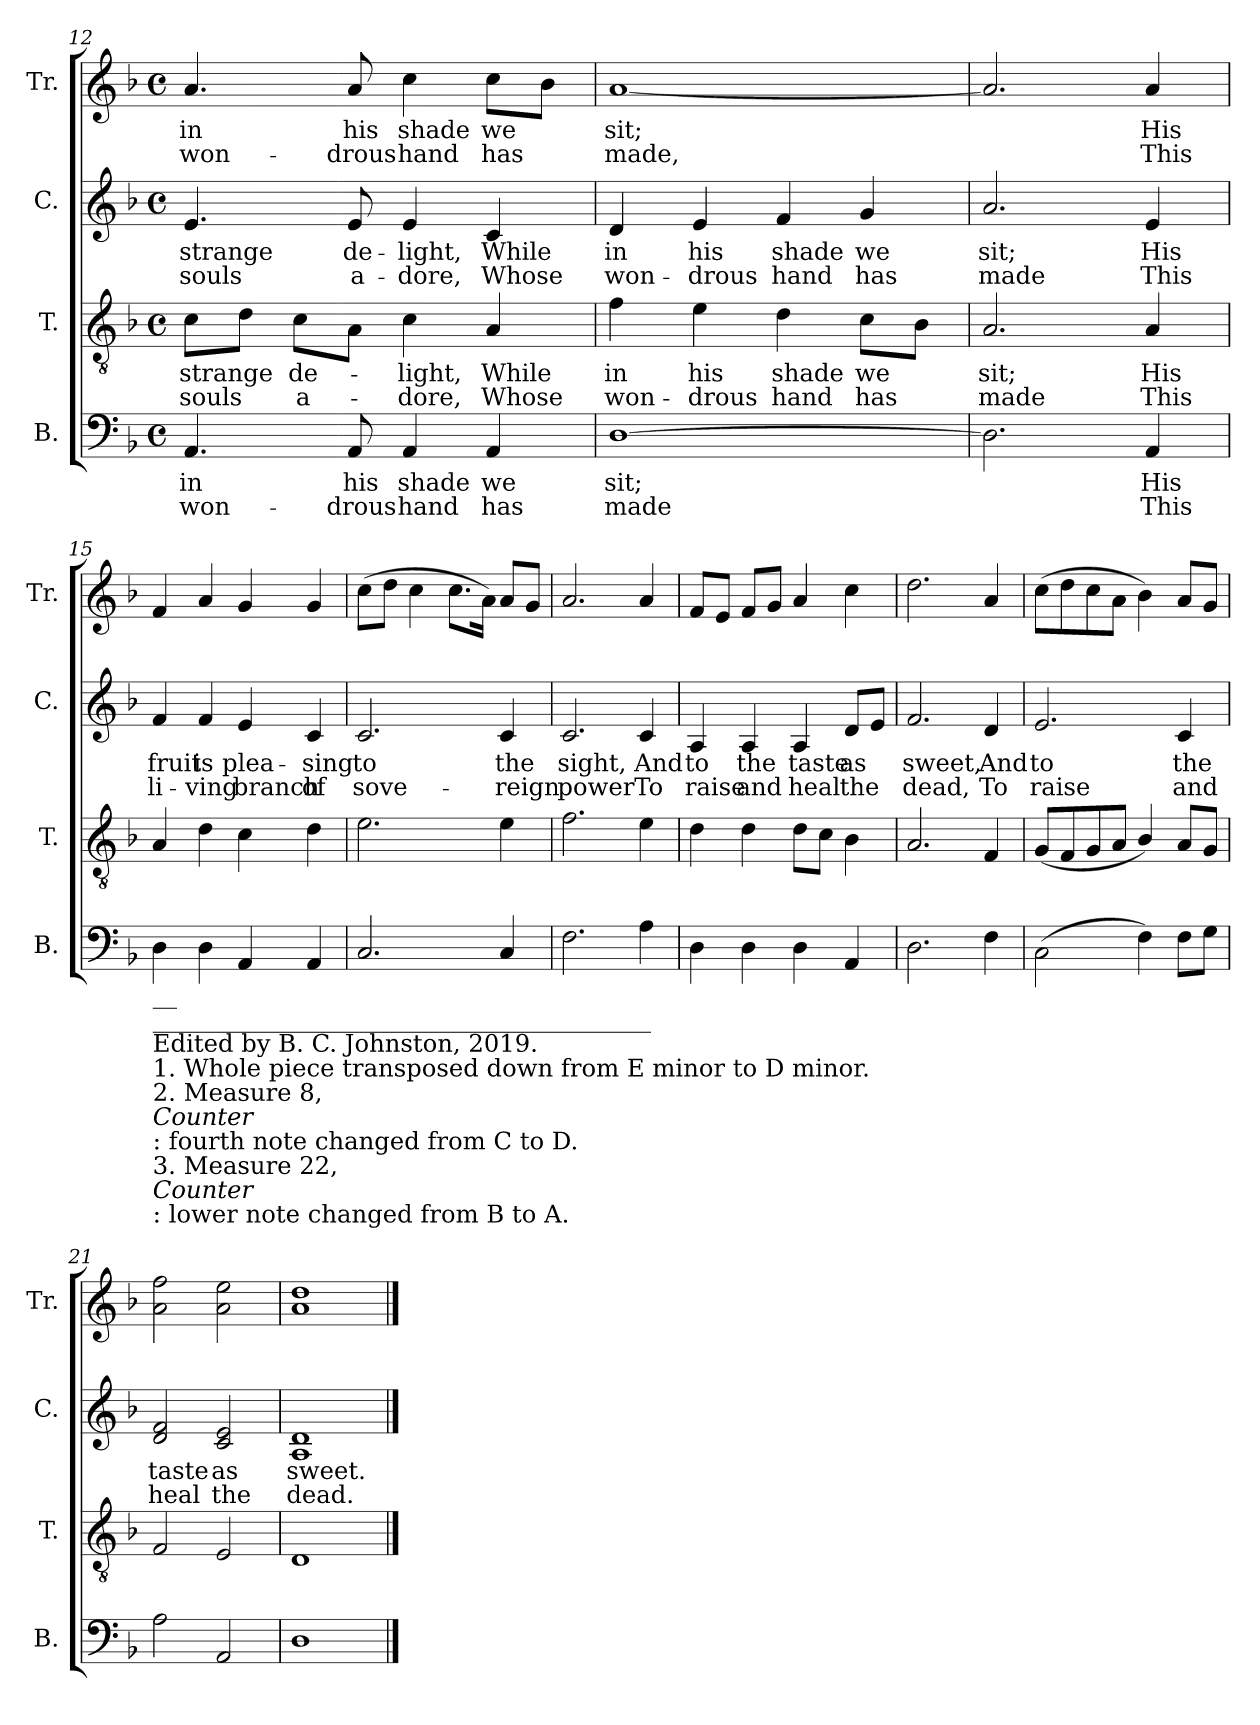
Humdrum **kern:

**kern	**text	**text	**kern	**text	**text	**kern	**text	**text	**kern	**text	**text
*part4	*part4	*part4	*part3	*part3	*part3	*part2	*part2	*part2	*part1	*part1	*part1
*staff4	*staff4	*staff4	*staff3	*staff3	*staff3	*staff2	*staff2	*staff2	*staff1	*staff1	*staff1
*I"B.	*	*	*I"T.	*	*	*I"C.	*	*	*I"Tr.	*	*
*I'B.	*	*	*I'T.	*	*	*I'C.	*	*	*I'Tr.	*	*
*clefF4	*	*	*clefGv2	*	*	*clefG2	*	*	*clefG2	*	*
*k[b-]	*	*	*k[b-]	*	*	*k[b-]	*	*	*k[b-]	*	*
*M4/4	*	*	*M4/4	*	*	*M4/4	*	*	*M4/4	*	*
*met(c)	*	*	*met(c)	*	*	*met(c)	*	*	*met(c)	*	*
=12	=12	=12	=12	=12	=12	=12	=12	=12	=12	=12	=12
!	!LO:LY:b	!LO:LY:b	!	!LO:LY:b	!LO:LY:b	!	!LO:LY:b	!LO:LY:b	!	!LO:LY:b	!LO:LY:b
4.AA/	in	won-	8c\L	strange	souls	4.e/	strange	souls	4.a/	in	won-
.	.	.	8d\J	.	.	.	.	.	.	.	.
!	!	!	!	!LO:LY:b	!LO:LY:b	!	!	!	!	!	!
.	.	.	8c\L	de-	a-	.	.	.	.	.	.
!	!LO:LY:b	!LO:LY:b	!	!	!	!	!LO:LY:b	!LO:LY:b	!	!LO:LY:b	!LO:LY:b
8AA/	his	-drous	8A\J	.	.	8e/	de-	a-	8a/	his	-drous
!	!LO:LY:b	!LO:LY:b	!	!LO:LY:b	!LO:LY:b	!	!LO:LY:b	!LO:LY:b	!	!LO:LY:b	!LO:LY:b
4AA/	shade	hand	4c\	-light,	-dore,	4e/	-light,	-dore,	4cc\	shade	hand
!	!LO:LY:b	!LO:LY:b	!	!LO:LY:b	!LO:LY:b	!	!LO:LY:b	!LO:LY:b	!	!LO:LY:b	!LO:LY:b
4AA/	we	has	4A/	While	Whose	4c/	While	Whose	8cc\L	we	has
.	.	.	.	.	.	.	.	.	8b-\J	.	.
=13	=13	=13	=13	=13	=13	=13	=13	=13	=13	=13	=13
!	!LO:LY:b	!LO:LY:b	!	!LO:LY:b	!LO:LY:b	!	!LO:LY:b	!LO:LY:b	!	!LO:LY:b	!LO:LY:b
[1D	sit;	made	4f\	in	won-	4d/	in	won-	[1a	sit;	made,
!	!	!	!	!LO:LY:b	!LO:LY:b	!	!LO:LY:b	!LO:LY:b	!	!	!
.	.	.	4e\	his	-drous	4e/	his	-drous	.	.	.
!	!	!	!	!LO:LY:b	!LO:LY:b	!	!LO:LY:b	!LO:LY:b	!	!	!
.	.	.	4d\	shade	hand	4f/	shade	hand	.	.	.
!	!	!	!	!LO:LY:b	!LO:LY:b	!	!LO:LY:b	!LO:LY:b	!	!	!
.	.	.	8c\L	we	has	4g/	we	has	.	.	.
.	.	.	8B-\J	.	.	.	.	.	.	.	.
=14	=14	=14	=14	=14	=14	=14	=14	=14	=14	=14	=14
!	!	!	!	!LO:LY:b	!LO:LY:b	!	!LO:LY:b	!LO:LY:b	!	!	!
2.D\]	.	.	2.A/	sit;	made	2.a/	sit;	made	2.a/]	.	.
!	!LO:LY:b	!LO:LY:b	!	!LO:LY:b	!LO:LY:b	!	!LO:LY:b	!LO:LY:b	!	!LO:LY:b	!LO:LY:b
4AA/	His	This	4A/	His	This	4e/	His	This	4a/	His	This
!!LO:LB:g=z
=15	=15	=15	=15	=15	=15	=15	=15	=15	=15	=15	=15
!LO:TX:b:t=__	!	!	!	!	!	!	!	!	!	!	!
!LO:TX:b:t=_________________________________________	!	!	!	!	!	!	!	!	!	!	!
!LO:TX:b:t=Edited by B. C. Johnston, 2019.	!	!	!	!	!	!	!	!	!	!	!
!LO:TX:b:t=1. Whole piece transposed down from E minor to D minor.	!	!	!	!	!	!	!	!	!	!	!
!LO:TX:b:t=2. Measure 8,	!	!	!	!	!	!	!	!	!	!	!
!LO:TX:b:i:t=Counter	!	!	!	!	!	!	!	!	!	!	!
!LO:TX:b:t=&colon; fourth note changed from C to D.	!	!	!	!	!	!	!	!	!	!	!
!LO:TX:b:t=3. Measure 22,	!	!	!	!	!	!	!	!	!	!	!
!LO:TX:b:i:t=Counter	!	!	!	!	!	!	!	!	!	!	!
!LO:TX:b:t=&colon; lower note changed from B to A.	!	!	!	!	!	!	!	!	!	!	!
!	!	!	!	!	!	!	!LO:LY:b	!LO:LY:b	!	!	!
4D\	.	.	4A/	.	.	4f/	fruit	li-	4f/	.	.
!	!	!	!	!	!	!	!LO:LY:b	!LO:LY:b	!	!	!
4D\	.	.	4d\	.	.	4f/	is	-ving	4a/	.	.
!	!	!	!	!	!	!	!LO:LY:b	!LO:LY:b	!	!	!
4AA/	.	.	4c\	.	.	4e/	plea-	branch	4g/	.	.
!	!	!	!	!	!	!	!LO:LY:b	!LO:LY:b	!	!	!
4AA/	.	.	4d\	.	.	4c/	-sing	of	4g/	.	.
=16	=16	=16	=16	=16	=16	=16	=16	=16	=16	=16	=16
!	!	!	!	!	!	!	!LO:LY:b	!LO:LY:b	!	!	!
2.C/	.	.	2.e\	.	.	2.c/	to	sove-	(>8cc\L	.	.
.	.	.	.	.	.	.	.	.	8dd\J	.	.
.	.	.	.	.	.	.	.	.	4cc\	.	.
.	.	.	.	.	.	.	.	.	8.cc\L	.	.
.	.	.	.	.	.	.	.	.	16a\Jk)	.	.
!	!	!	!	!	!	!	!LO:LY:b	!LO:LY:b	!	!	!
4C/	.	.	4e\	.	.	4c/	the	-reign	8a/L	.	.
.	.	.	.	.	.	.	.	.	8g/J	.	.
=17	=17	=17	=17	=17	=17	=17	=17	=17	=17	=17	=17
!	!	!	!	!	!	!	!LO:LY:b	!LO:LY:b	!	!	!
2.F\	.	.	2.f\	.	.	2.c/	sight,	power	2.a/	.	.
!	!	!	!	!	!	!	!LO:LY:b	!LO:LY:b	!	!	!
4A\	.	.	4e\	.	.	4c/	And	To	4a/	.	.
=18	=18	=18	=18	=18	=18	=18	=18	=18	=18	=18	=18
!	!	!	!	!	!	!	!LO:LY:b	!LO:LY:b	!	!	!
4D\	.	.	4d\	.	.	4A/	to	raise	8f/L	.	.
.	.	.	.	.	.	.	.	.	8e/J	.	.
!	!	!	!	!	!	!	!LO:LY:b	!LO:LY:b	!	!	!
4D\	.	.	4d\	.	.	4A/	the	and	8f/L	.	.
.	.	.	.	.	.	.	.	.	8g/J	.	.
!	!	!	!	!	!	!	!LO:LY:b	!LO:LY:b	!	!	!
4D\	.	.	8d\L	.	.	4A/	taste	heal	4a/	.	.
.	.	.	8c\J	.	.	.	.	.	.	.	.
!	!	!	!	!	!	!	!LO:LY:b	!LO:LY:b	!	!	!
4AA/	.	.	4B-\	.	.	8d/L	as	the	4cc\	.	.
.	.	.	.	.	.	8e/J	.	.	.	.	.
=19	=19	=19	=19	=19	=19	=19	=19	=19	=19	=19	=19
!	!	!	!	!	!	!	!LO:LY:b	!LO:LY:b	!	!	!
2.D\	.	.	2.A/	.	.	2.f/	sweet,	dead,	2.dd\	.	.
!	!	!	!	!	!	!	!LO:LY:b	!LO:LY:b	!	!	!
4F\	.	.	4F/	.	.	4d/	And	To	4a/	.	.
=20	=20	=20	=20	=20	=20	=20	=20	=20	=20	=20	=20
!	!	!	!	!	!	!	!LO:LY:b	!LO:LY:b	!	!	!
(>2C\	.	.	(<8G/L	.	.	2.e/	to	raise	(>8cc\L	.	.
.	.	.	8F/	.	.	.	.	.	8dd\	.	.
.	.	.	8G/	.	.	.	.	.	8cc\	.	.
.	.	.	8A/J	.	.	.	.	.	8a\J	.	.
4F\)	.	.	4B-/)	.	.	.	.	.	4b-\)	.	.
!	!	!	!	!	!	!	!LO:LY:b	!LO:LY:b	!	!	!
8F\L	.	.	8A/L	.	.	4c/	the	and	8a/L	.	.
8G\J	.	.	8G/J	.	.	.	.	.	8g/J	.	.
=21	=21	=21	=21	=21	=21	=21	=21	=21	=21	=21	=21
!	!	!	!	!	!	!	!LO:LY:b	!LO:LY:b	!	!	!
2A\	.	.	2F/	.	.	2d/ 2f/	taste	heal	2a\ 2ff\	.	.
!	!	!	!	!	!	!	!LO:LY:b	!LO:LY:b	!	!	!
2AA/	.	.	2E/	.	.	2c/ 2e/	as	the	2a\ 2ee\	.	.
=22	=22	=22	=22	=22	=22	=22	=22	=22	=22	=22	=22
!	!	!	!	!	!	!	!LO:LY:b	!LO:LY:b	!	!	!
1D	.	.	1D	.	.	1A 1d	sweet.	dead.	1a 1dd	.	.
==	==	==	==	==	==	==	==	==	==	==	==
*-	*-	*-	*-	*-	*-	*-	*-	*-	*-	*-	*-
